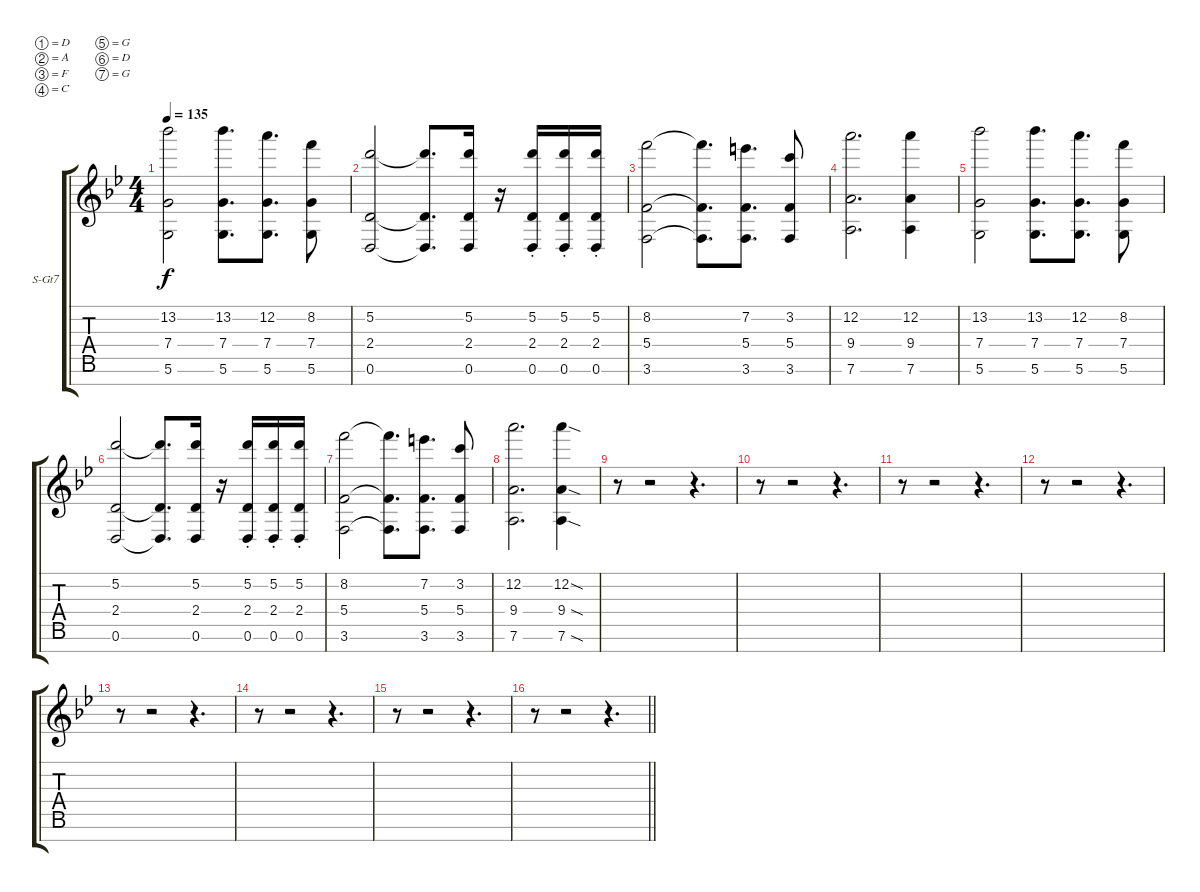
\bracketExtendMode groupsimilarinstruments
\firstSystemTrackNameOrientation horizontal
\otherSystemsTrackNameOrientation horizontal
\track ("samples" "S-Gt7") {instrument brightacousticpiano}
\staff {score tabs}
\tuning (D5 A4 F4 C3 G2 D2 G1)
\displaytranspose 12
\ts (4 4)
\tempo 135
\clef g2
\ks gminor
(13.2 7.4 5.6).2{dy f} (13.2 7.4 5.6).8{d} (12.2 7.4 5.6).8{d} (8.2 7.4 5.6).8 |
(5.2 2.4 0.6).2 (5.2{t} 2.4{t} 0.6{t}).8{d} (5.2 2.4 0.6).16 r.16 (5.2{st} 2.4{st} 0.6{st}).16 (5.2{st} 2.4{st} 0.6{st}).16 (5.2{st} 2.4{st} 0.6{st}).16 |
(8.2 5.4 3.6).2 (8.2{t} 5.4{t} 3.6{t}).8{d} (7.2 5.4 3.6).8{d} (3.2 5.4 3.6).8 |
(12.2 9.4 7.6).2{d} (12.2 9.4 7.6).4 |
(13.2 7.4 5.6).2 (13.2 7.4 5.6).8{d} (12.2 7.4 5.6).8{d} (8.2 7.4 5.6).8 |
(5.2 2.4 0.6).2 (5.2{t} 2.4{t} 0.6{t}).8{d} (5.2 2.4 0.6).16 r.16 (5.2{st} 2.4{st} 0.6{st}).16 (5.2{st} 2.4{st} 0.6{st}).16 (5.2{st} 2.4{st} 0.6{st}).16 |
(8.2 5.4 3.6).2 (8.2{t} 5.4{t} 3.6{t}).8{d} (7.2 5.4 3.6).8{d} (3.2 5.4 3.6).8 |
(12.2 9.4 7.6).2{d} (12.2{sod} 9.4{sod} 7.6{sod}).4 |
r.8 r.2 r.4{d} |
r.8 r.2 r.4{d} |
r.8 r.2 r.4{d} |
r.8 r.2 r.4{d} |
r.8 r.2 r.4{d} |
r.8 r.2 r.4{d} |
r.8 r.2 r.4{d} |
\barLineRight lightlight
r.8 r.2 r.4{d}
